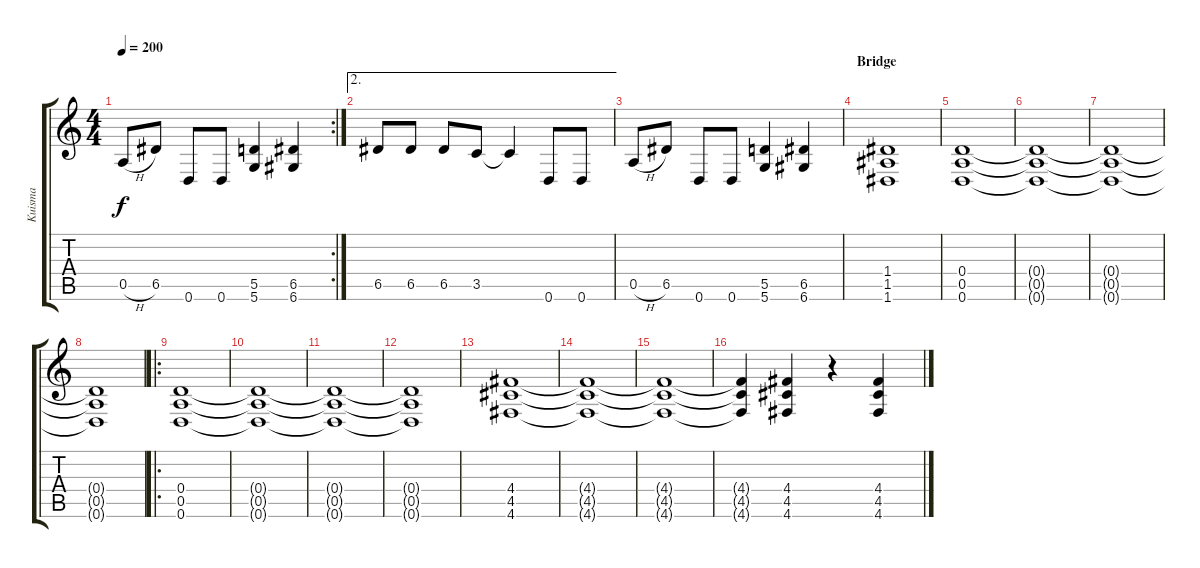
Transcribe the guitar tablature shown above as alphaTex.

\track ("Kuisma" "Kuisma") {instrument distortionguitar}
\staff {score tabs}
\tuning (E4 B3 G3 D3 A2 D2) {hide}
\rc 2
\ts (4 4)
\tempo 200
\clef g2
\ks c
0.5{h}.8{dy f} 6.5.8 0.6.8 0.6.8 (5.5 5.6).4 (6.5 6.6).4 |
\ae 2
6.5.8 6.5.8 6.5.8 3.5.8 3.5{t}.4 0.6.8 0.6.8 |
0.5{h}.8 6.5.8 0.6.8 0.6.8 (5.5 5.6).4 (6.5 6.6).4 |
\section ("" "Bridge")
(1.4 1.5 1.6).1 |
(0.4 0.5 0.6).1 |
(0.4{t} 0.5{t} 0.6{t}).1 |
(0.4{t} 0.5{t} 0.6{t}).1 |
(0.4{t} 0.5{t} 0.6{t}).1 |
\ro
(0.4 0.5 0.6).1 |
(0.4{t} 0.5{t} 0.6{t}).1 |
(0.4{t} 0.5{t} 0.6{t}).1 |
(0.4{t} 0.5{t} 0.6{t}).1 |
(4.4 4.5 4.6).1 |
(4.4{t} 4.5{t} 4.6{t}).1 |
(4.4{t} 4.5{t} 4.6{t}).1 |
(4.4{t} 4.5{t} 4.6{t}).4 (4.4 4.5 4.6).4 r.4 (4.4 4.5 4.6).4
